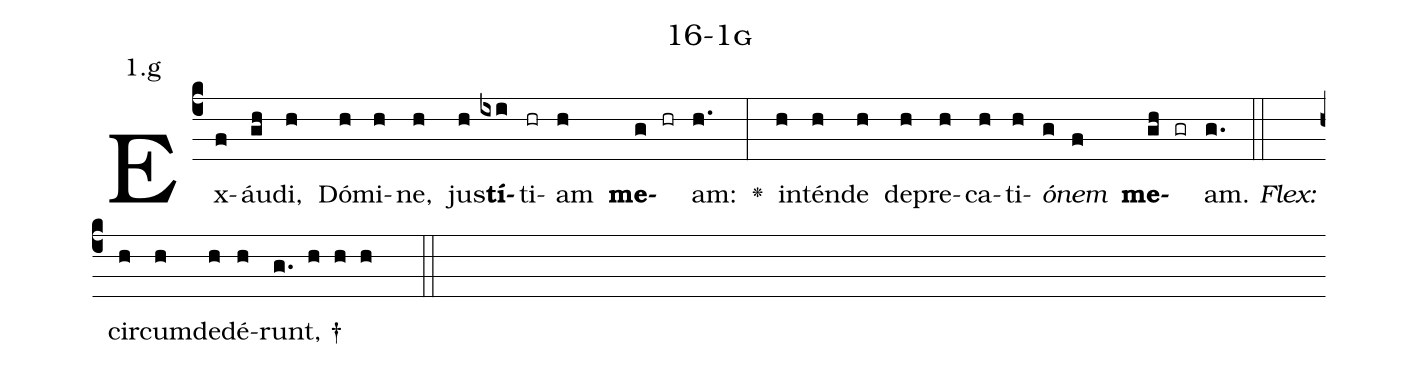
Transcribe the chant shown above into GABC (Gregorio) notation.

name: 16-1g;
annotation: 1.g;
%%
(c4)Ex(f)áu(gh)di,(h) Dó(h)mi(h)ne,(h) jus(h)<b>tí</b>(ixi)ti(hr)am(h) <b>me</b>(g hr)am:(h.) <v>\greheightstar</v>(:) in(h)tén(h)de(h) de(h)pre(h)ca(h)ti(h)<i>ó</i>(g)<i>nem</i>(f) <b>me</b>(gh gr)am.(g.) (::)
<i>Flex:</i>()  cir(h)cum(h)de(h)dé(h)runt, †(g. h h h  ::)

%E(h) u(h) o(g) u(f) a(gh) e.(g.) (::)
